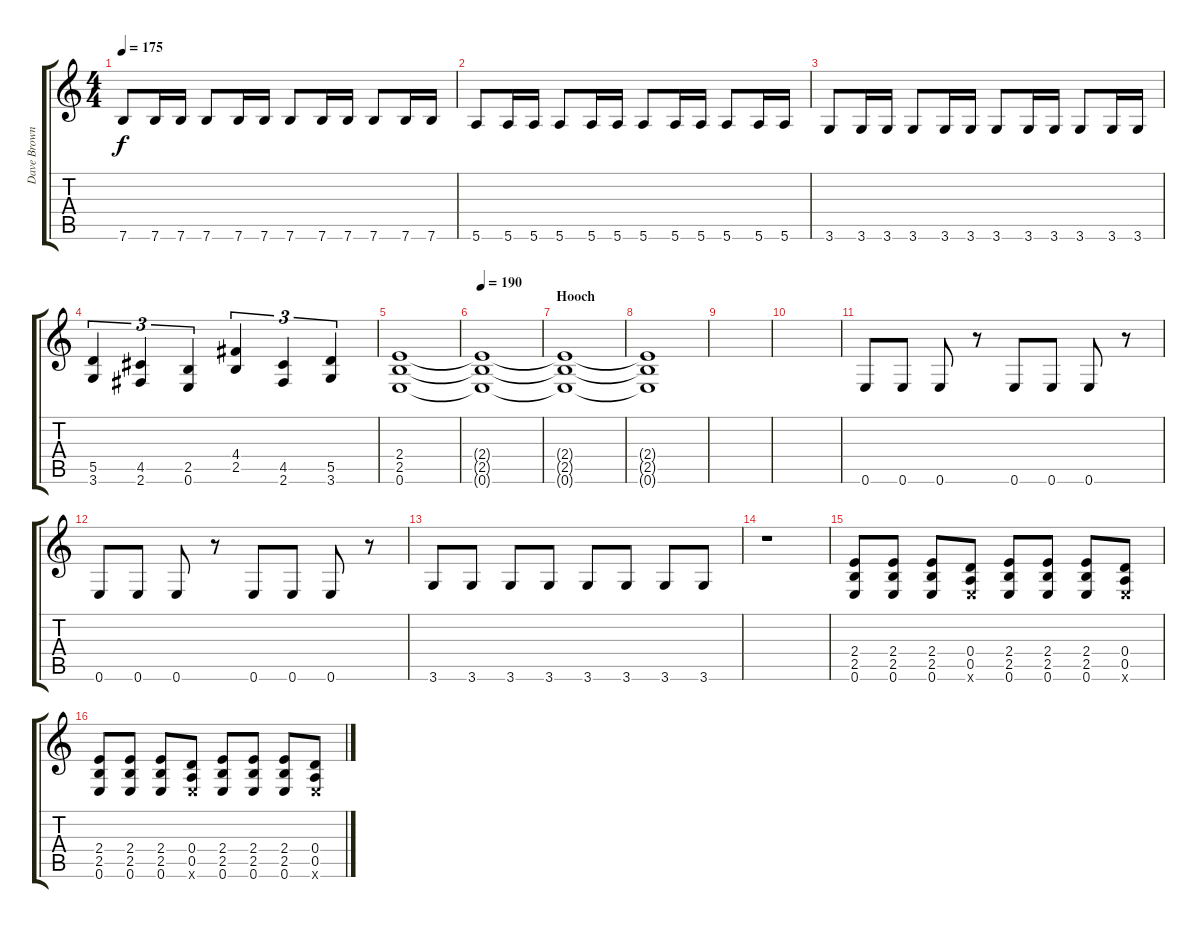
\track ("Dave Brownsound" "Dave Brown") {instrument distortionguitar}
\staff {score tabs}
\tuning (E4 B3 G3 D3 A2 E2) {hide}
\ts (4 4)
\tempo 175
\clef g2
\ks c
7.6.8{dy f} 7.6.16 7.6.16 7.6.8 7.6.16 7.6.16 7.6.8 7.6.16 7.6.16 7.6.8 7.6.16 7.6.16 |
5.6.8 5.6.16 5.6.16 5.6.8 5.6.16 5.6.16 5.6.8 5.6.16 5.6.16 5.6.8 5.6.16 5.6.16 |
3.6.8 3.6.16 3.6.16 3.6.8 3.6.16 3.6.16 3.6.8 3.6.16 3.6.16 3.6.8 3.6.16 3.6.16 |
(5.5 3.6).4{tu (3 2)} (4.5 2.6).4{tu (3 2)} (2.5 0.6).4{tu (3 2)} (4.4 2.5).4{tu (3 2)} (4.5 2.6).4{tu (3 2)} (5.5 3.6).4{tu (3 2)} |
(2.4 2.5 0.6).1 |
\tempo 190
(2.4{t} 2.5{t} 0.6{t}).1 |
\section ("" "Hooch")
(2.4{t} 2.5{t} 0.6{t}).1 |
(2.4{t} 2.5{t} 0.6{t}).1 |
|
|
0.6.8 0.6.8 0.6.8 r.8 0.6.8 0.6.8 0.6.8 r.8 |
0.6.8 0.6.8 0.6.8 r.8 0.6.8 0.6.8 0.6.8 r.8 |
3.6.8 3.6.8 3.6.8 3.6.8 3.6.8 3.6.8 3.6.8 3.6.8 |
r.1 |
(2.4 2.5 0.6).8 (2.4 2.5 0.6).8 (2.4 2.5 0.6).8 (0.4 0.5 0.6{x}).8 (2.4 2.5 0.6).8 (2.4 2.5 0.6).8 (2.4 2.5 0.6).8 (0.4 0.5 0.6{x}).8 |
(2.4 2.5 0.6).8 (2.4 2.5 0.6).8 (2.4 2.5 0.6).8 (0.4 0.5 0.6{x}).8 (2.4 2.5 0.6).8 (2.4 2.5 0.6).8 (2.4 2.5 0.6).8 (0.4 0.5 0.6{x}).8
